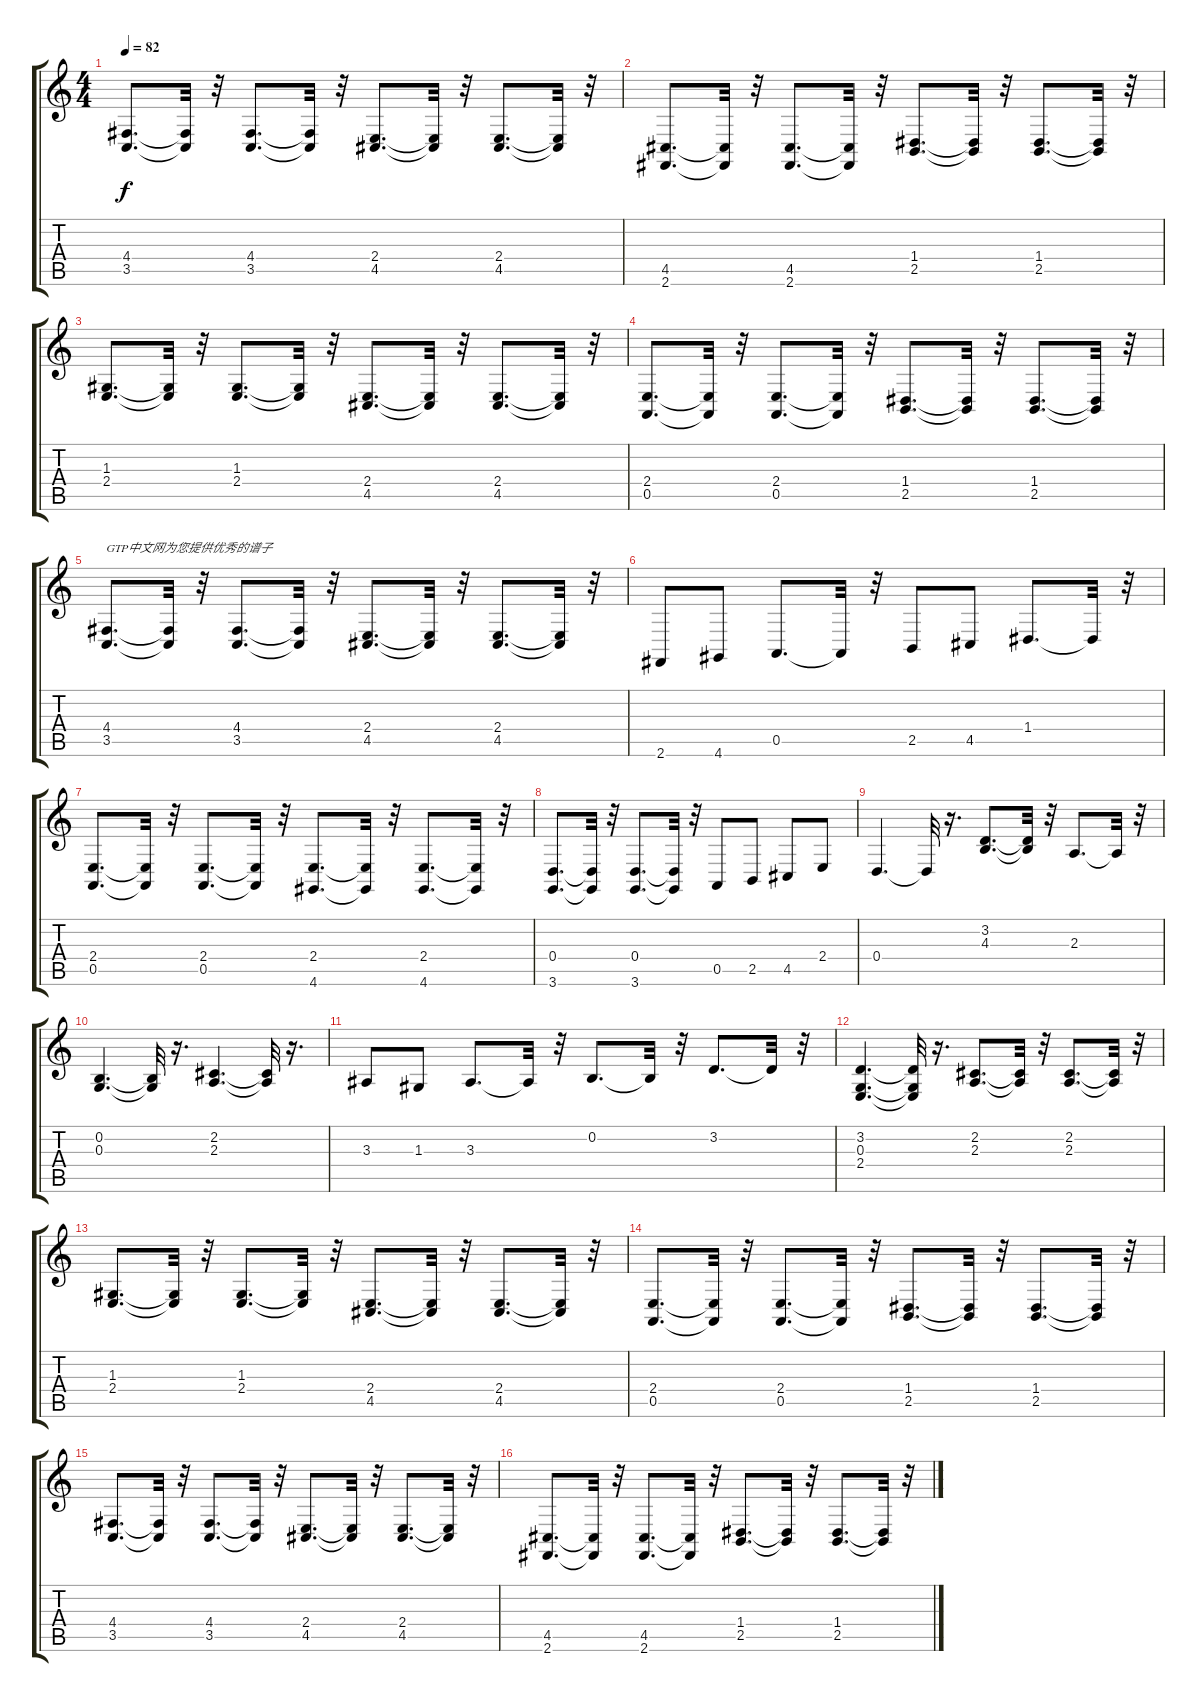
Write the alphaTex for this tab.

\track "" {instrument acousticgrandpiano}
\staff {score tabs}
\tuning (E4 B3 G3 D3 A2 E2) {hide}
\ts (4 4)
\tempo 82
\clef g2
\ks c
(4.4 3.5).8{d dy f} (4.4{t} 3.5{t}).32 r.32 (4.4 3.5).8{d} (4.4{t} 3.5{t}).32 r.32 (2.4 4.5).8{d} (2.4{t} 4.5{t}).32 r.32 (2.4 4.5).8{d} (2.4{t} 4.5{t}).32 r.32 |
(4.5 2.6).8{d} (4.5{t} 2.6{t}).32 r.32 (4.5 2.6).8{d} (4.5{t} 2.6{t}).32 r.32 (1.4 2.5).8{d} (1.4{t} 2.5{t}).32 r.32 (1.4 2.5).8{d} (1.4{t} 2.5{t}).32 r.32 |
(1.3 2.4).8{d} (1.3{t} 2.4{t}).32 r.32 (1.3 2.4).8{d} (1.3{t} 2.4{t}).32 r.32 (2.4 4.5).8{d} (2.4{t} 4.5{t}).32 r.32 (2.4 4.5).8{d} (2.4{t} 4.5{t}).32 r.32 |
(2.4 0.5).8{d} (2.4{t} 0.5{t}).32 r.32 (2.4 0.5).8{d} (2.4{t} 0.5{t}).32 r.32 (1.4 2.5).8{d} (1.4{t} 2.5{t}).32 r.32 (1.4 2.5).8{d} (1.4{t} 2.5{t}).32 r.32 |
(4.4 3.5).8{d txt "GTP中文网为您提供优秀的谱子"} (4.4{t} 3.5{t}).32 r.32 (4.4 3.5).8{d} (4.4{t} 3.5{t}).32 r.32 (2.4 4.5).8{d} (2.4{t} 4.5{t}).32 r.32 (2.4 4.5).8{d} (2.4{t} 4.5{t}).32 r.32 |
2.6.8 4.6.8 0.5.8{d} 0.5{t}.32 r.32 2.5.8 4.5.8 1.4.8{d} 1.4{t}.32 r.32 |
(2.4 0.5).8{d} (2.4{t} 0.5{t}).32 r.32 (2.4 0.5).8{d} (2.4{t} 0.5{t}).32 r.32 (2.4 4.6).8{d} (2.4{t} 4.6{t}).32 r.32 (2.4 4.6).8{d} (2.4{t} 4.6{t}).32 r.32 |
(0.4 3.6).8{d} (0.4{t} 3.6{t}).32 r.32 (0.4 3.6).8{d} (0.4{t} 3.6{t}).32 r.32 0.5.8 2.5.8 4.5.8 2.4.8 |
0.4.4{d} 0.4{t}.32 r.16{d} (3.2 4.3).8{d} (3.2{t} 4.3{t}).32 r.32 2.3.8{d} 2.3{t}.32 r.32 |
(0.2 0.3).4{d} (0.2{t} 0.3{t}).32 r.16{d} (2.2 2.3).4{d} (2.2{t} 2.3{t}).32 r.16{d} |
3.3.8 1.3.8 3.3.8{d} 3.3{t}.32 r.32 0.2.8{d} 0.2{t}.32 r.32 3.2.8{d} 3.2{t}.32 r.32 |
(3.2 0.3 2.4).4{d} (3.2{t} 0.3{t} 2.4{t}).32 r.16{d} (2.2 2.3).8{d} (2.2{t} 2.3{t}).32 r.32 (2.2 2.3).8{d} (2.2{t} 2.3{t}).32 r.32 |
(1.3 2.4).8{d} (1.3{t} 2.4{t}).32 r.32 (1.3 2.4).8{d} (1.3{t} 2.4{t}).32 r.32 (2.4 4.5).8{d} (2.4{t} 4.5{t}).32 r.32 (2.4 4.5).8{d} (2.4{t} 4.5{t}).32 r.32 |
(2.4 0.5).8{d} (2.4{t} 0.5{t}).32 r.32 (2.4 0.5).8{d} (2.4{t} 0.5{t}).32 r.32 (1.4 2.5).8{d} (1.4{t} 2.5{t}).32 r.32 (1.4 2.5).8{d} (1.4{t} 2.5{t}).32 r.32 |
(4.4 3.5).8{d} (4.4{t} 3.5{t}).32 r.32 (4.4 3.5).8{d} (4.4{t} 3.5{t}).32 r.32 (2.4 4.5).8{d} (2.4{t} 4.5{t}).32 r.32 (2.4 4.5).8{d} (2.4{t} 4.5{t}).32 r.32 |
(4.5 2.6).8{d} (4.5{t} 2.6{t}).32 r.32 (4.5 2.6).8{d} (4.5{t} 2.6{t}).32 r.32 (1.4 2.5).8{d} (1.4{t} 2.5{t}).32 r.32 (1.4 2.5).8{d} (1.4{t} 2.5{t}).32 r.32
